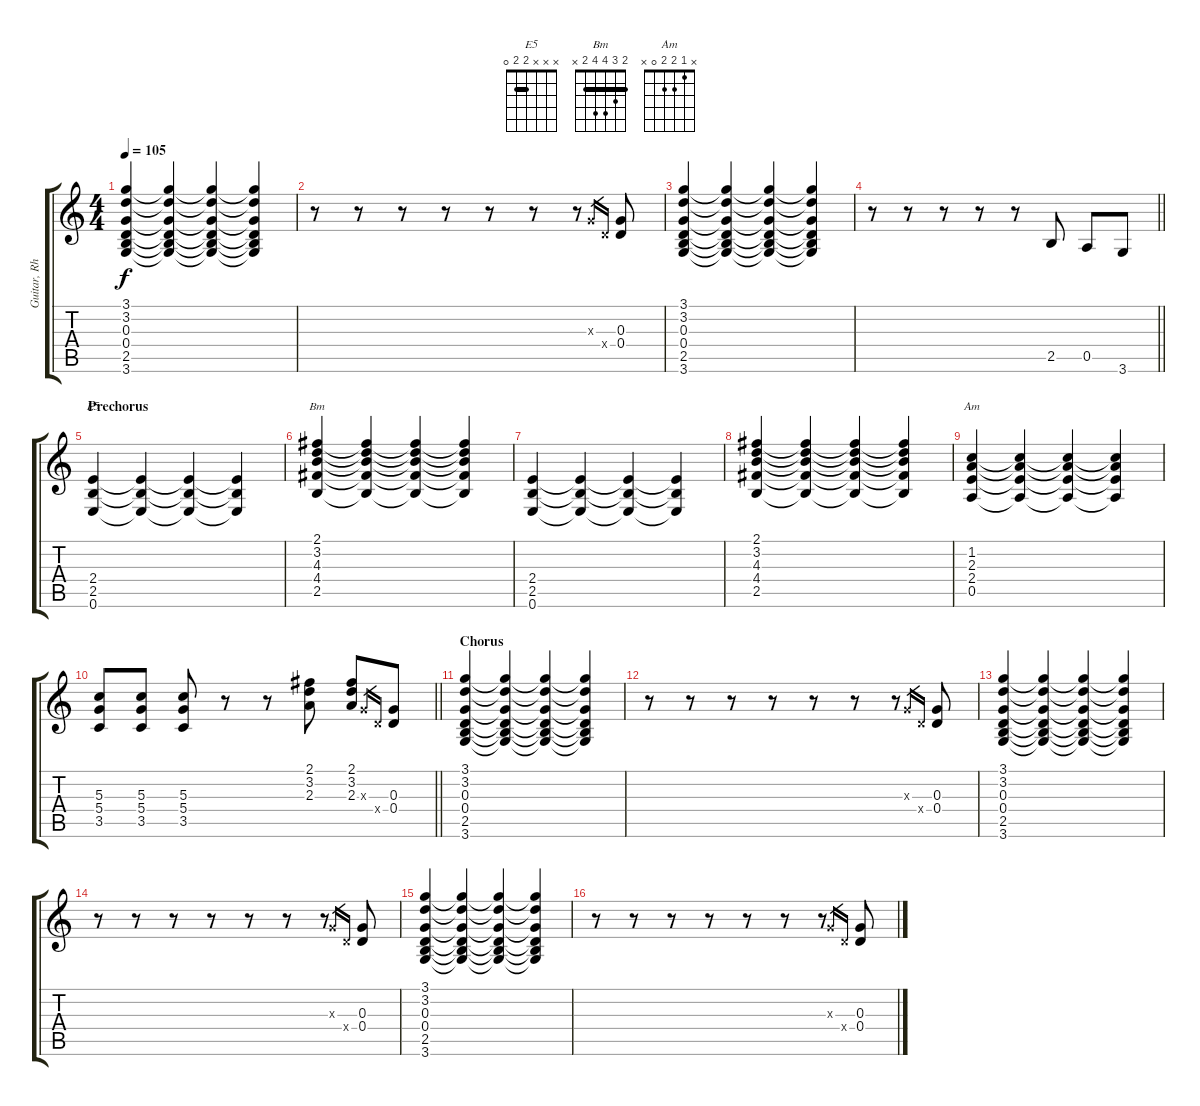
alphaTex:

\track ("Guitar, Rhythm" "Guitar, Rh") {instrument distortionguitar}
\staff {score tabs}
\tuning (E4 B3 G3 D3 A2 E2) {hide}
\chord ("E5" x x x 2 2 0) {barre 2}
\chord ("Bm" 2 3 4 4 2 x) {barre 2}
\chord ("Am" x 1 2 2 0 x)
\ts (4 4)
\tempo 105
\clef g2
\ks c
(3.1 3.2 0.3 0.4 2.5 3.6).4{dy f volume 0} (3.1{t} 3.2{t} 0.3{t} 0.4{t} 2.5{t} 3.6{t}).4 (3.1{t} 3.2{t} 0.3{t} 0.4{t} 2.5{t} 3.6{t}).4 (3.1{t} 3.2{t} 0.3{t} 0.4{t} 2.5{t} 3.6{t}).4 |
r.8 r.8 r.8 r.8 r.8 r.8 r.8{volume 13} 0.3{x}.16{gr} 0.4{x}.16{gr} (0.3 0.4).8 |
(3.1 3.2 0.3 0.4 2.5 3.6).4{volume 0} (3.1{t} 3.2{t} 0.3{t} 0.4{t} 2.5{t} 3.6{t}).4 (3.1{t} 3.2{t} 0.3{t} 0.4{t} 2.5{t} 3.6{t}).4 (3.1{t} 3.2{t} 0.3{t} 0.4{t} 2.5{t} 3.6{t}).4 |
\barLineRight lightlight
r.8 r.8 r.8 r.8 r.8 2.5.8{volume 13} 0.5.8 3.6.8 |
\section ("" "Prechorus")
(2.4 2.5 0.6).4{ch "E5"} (2.4{t} 2.5{t} 0.6{t}).4 (2.4{t} 2.5{t} 0.6{t}).4 (2.4{t} 2.5{t} 0.6{t}).4 |
(2.1 3.2 4.3 4.4 2.5).4{ch "Bm"} (2.1{t} 3.2{t} 4.3{t} 4.4{t} 2.5{t}).4 (2.1{t} 3.2{t} 4.3{t} 4.4{t} 2.5{t}).4 (2.1{t} 3.2{t} 4.3{t} 4.4{t} 2.5{t}).4 |
(2.4 2.5 0.6).4 (2.4{t} 2.5{t} 0.6{t}).4 (2.4{t} 2.5{t} 0.6{t}).4 (2.4{t} 2.5{t} 0.6{t}).4 |
(2.1 3.2 4.3 4.4 2.5).4 (2.1{t} 3.2{t} 4.3{t} 4.4{t} 2.5{t}).4 (2.1{t} 3.2{t} 4.3{t} 4.4{t} 2.5{t}).4 (2.1{t} 3.2{t} 4.3{t} 4.4{t} 2.5{t}).4 |
(1.2 2.3 2.4 0.5).4{ch "Am"} (1.2{t} 2.3{t} 2.4{t} 0.5{t}).4 (1.2{t} 2.3{t} 2.4{t} 0.5{t}).4 (1.2{t} 2.3{t} 2.4{t} 0.5{t}).4 |
\barLineRight lightlight
(5.3 5.4 3.5).8 (5.3 5.4 3.5).8 (5.3 5.4 3.5).8 r.8 r.8 (2.1 3.2 2.3).8 (2.1 3.2 2.3).8 0.3{x}.16{gr} 0.4{x}.16{gr} (0.3 0.4).8 |
\section ("" "Chorus")
(3.1 3.2 0.3 0.4 2.5 3.6).4{volume 0} (3.1{t} 3.2{t} 0.3{t} 0.4{t} 2.5{t} 3.6{t}).4 (3.1{t} 3.2{t} 0.3{t} 0.4{t} 2.5{t} 3.6{t}).4 (3.1{t} 3.2{t} 0.3{t} 0.4{t} 2.5{t} 3.6{t}).4 |
r.8 r.8 r.8 r.8 r.8 r.8 r.8{volume 13} 0.3{x}.16{gr} 0.4{x}.16{gr} (0.3 0.4).8 |
(3.1 3.2 0.3 0.4 2.5 3.6).4{volume 0} (3.1{t} 3.2{t} 0.3{t} 0.4{t} 2.5{t} 3.6{t}).4 (3.1{t} 3.2{t} 0.3{t} 0.4{t} 2.5{t} 3.6{t}).4 (3.1{t} 3.2{t} 0.3{t} 0.4{t} 2.5{t} 3.6{t}).4 |
r.8 r.8 r.8 r.8 r.8 r.8 r.8{volume 13} 0.3{x}.16{gr} 0.4{x}.16{gr} (0.3 0.4).8 |
(3.1 3.2 0.3 0.4 2.5 3.6).4{volume 0} (3.1{t} 3.2{t} 0.3{t} 0.4{t} 2.5{t} 3.6{t}).4 (3.1{t} 3.2{t} 0.3{t} 0.4{t} 2.5{t} 3.6{t}).4 (3.1{t} 3.2{t} 0.3{t} 0.4{t} 2.5{t} 3.6{t}).4 |
r.8 r.8 r.8 r.8 r.8 r.8 r.8{volume 13} 0.3{x}.16{gr} 0.4{x}.16{gr} (0.3 0.4).8
